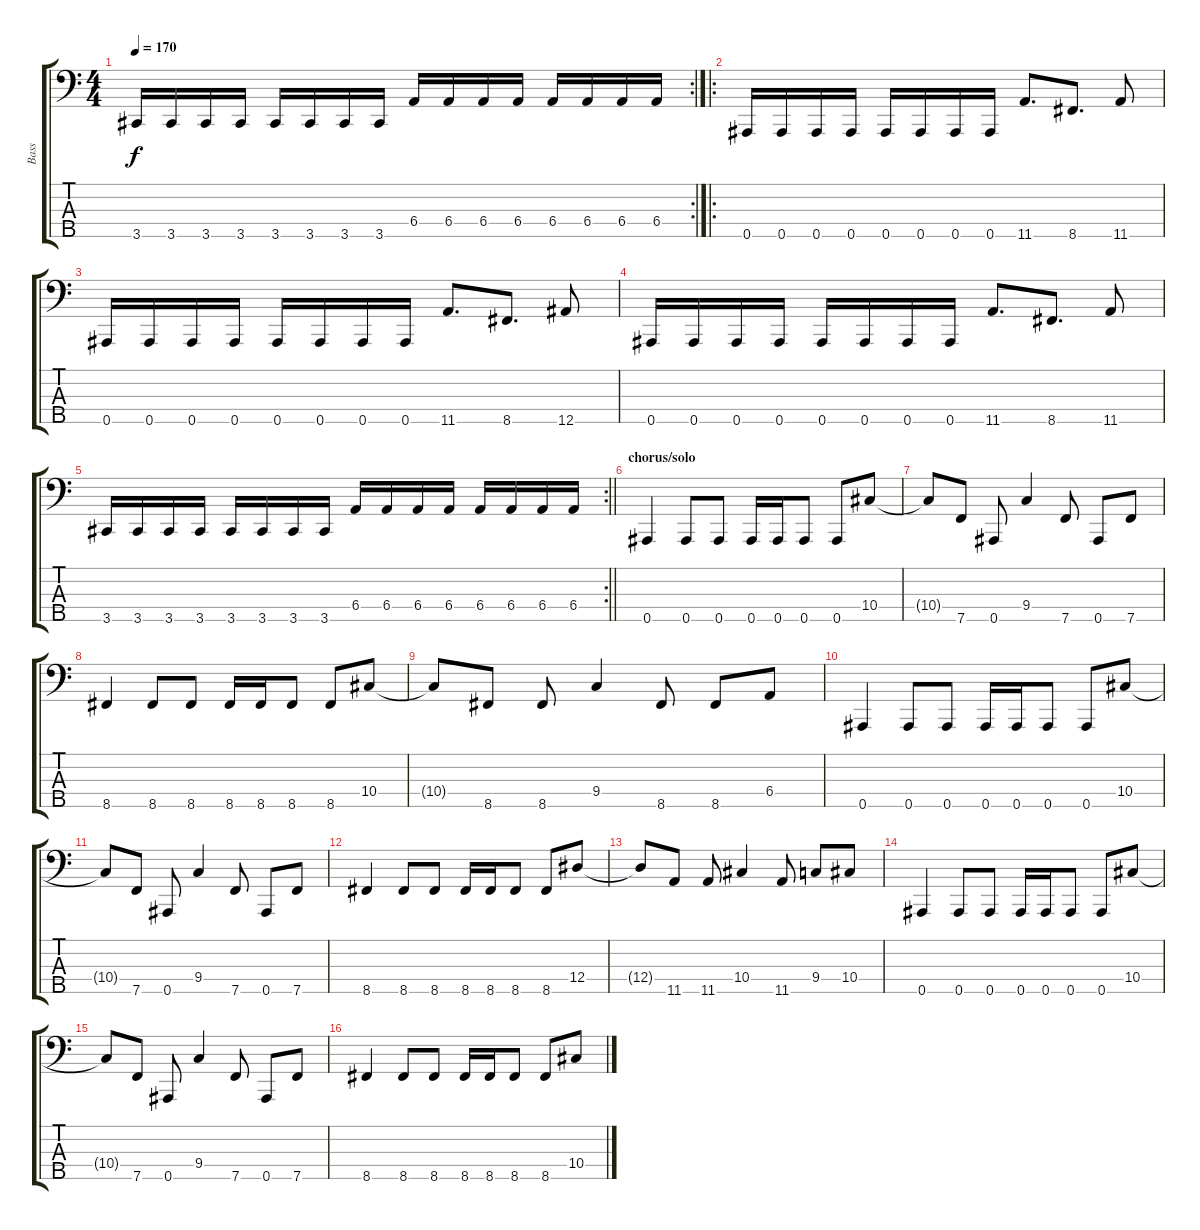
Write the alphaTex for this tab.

\track ("Bass" "Bass") {instrument electricbasspick}
\staff {score tabs}
\tuning (Gb2 Db2 Ab1 Eb1 Bb0) {hide}
\rc 2
\ts (4 4)
\tempo 170
\clef f4
\ks c
3.5.16{dy f} 3.5.16 3.5.16 3.5.16 3.5.16 3.5.16 3.5.16 3.5.16 6.4.16 6.4.16 6.4.16 6.4.16 6.4.16 6.4.16 6.4.16 6.4.16 |
\ro
0.5.16 0.5.16 0.5.16 0.5.16 0.5.16 0.5.16 0.5.16 0.5.16 11.5.8{d} 8.5.8{d} 11.5.8 |
0.5.16 0.5.16 0.5.16 0.5.16 0.5.16 0.5.16 0.5.16 0.5.16 11.5.8{d} 8.5.8{d} 12.5.8 |
0.5.16 0.5.16 0.5.16 0.5.16 0.5.16 0.5.16 0.5.16 0.5.16 11.5.8{d} 8.5.8{d} 11.5.8 |
\rc 2
\barLineRight lightlight
3.5.16 3.5.16 3.5.16 3.5.16 3.5.16 3.5.16 3.5.16 3.5.16 6.4.16 6.4.16 6.4.16 6.4.16 6.4.16 6.4.16 6.4.16 6.4.16 |
\section ("" "chorus/solo")
0.5.4 0.5.8 0.5.8 0.5.16 0.5.16 0.5.8 0.5.8 10.4.8 |
10.4{t}.8 7.5.8 0.5.8 9.4.4 7.5.8 0.5.8 7.5.8 |
8.5.4 8.5.8 8.5.8 8.5.16 8.5.16 8.5.8 8.5.8 10.4.8 |
10.4{t}.8 8.5.8 8.5.8 9.4.4 8.5.8 8.5.8 6.4.8 |
0.5.4 0.5.8 0.5.8 0.5.16 0.5.16 0.5.8 0.5.8 10.4.8 |
10.4{t}.8 7.5.8 0.5.8 9.4.4 7.5.8 0.5.8 7.5.8 |
8.5.4 8.5.8 8.5.8 8.5.16 8.5.16 8.5.8 8.5.8 12.4.8 |
12.4{t}.8 11.5.8 11.5.8 10.4.4 11.5.8 9.4.8 10.4.8 |
0.5.4 0.5.8 0.5.8 0.5.16 0.5.16 0.5.8 0.5.8 10.4.8 |
10.4{t}.8 7.5.8 0.5.8 9.4.4 7.5.8 0.5.8 7.5.8 |
8.5.4 8.5.8 8.5.8 8.5.16 8.5.16 8.5.8 8.5.8 10.4.8
